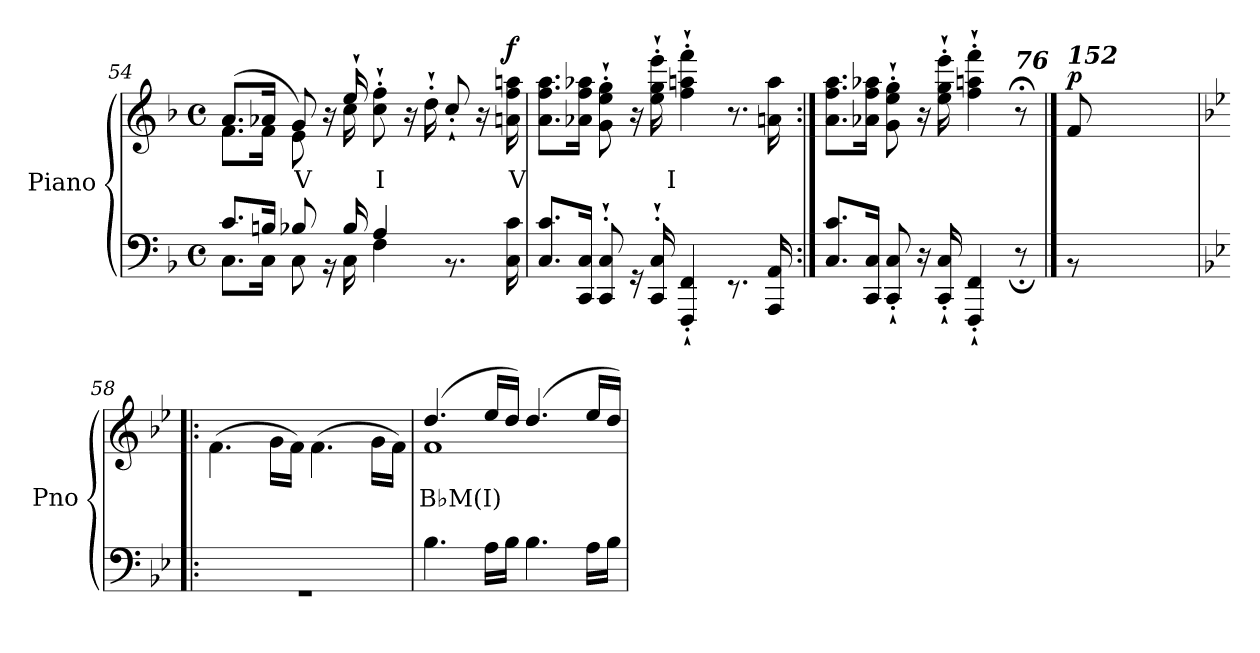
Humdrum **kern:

**kern	**kern	**text	**dynam
*part1	*part1	*part1	*part1
*staff2	*staff1	*staff1	*staff1/2
*I"Piano	*	*	*
*I'Pno	*	*	*
!!LO:LB:g=z
*clefF4	*clefG2	*	*
*k[b-]	*k[b-]	*	*
*M4/4	*M4/4	*	*
*met(c)	*met(c)	*	*
=54	=54	=54	=54
*^	*^	*	*
*	*^	*	*^	*	*
*	*	*^	*	*	*	*	*
1ryy	4.ryy	8.C\L	8.c/L	4.ryy	8.f\L	(>8.a/L	.	.
.	.	16C\Jk	16Bn/Jk	.	16f\Jk	16a-X/Jk	.	.
!	!	!	!	!	!	!	!LO:LY:b	!
.	.	8C\	8B-X/	.	8e\	8g/)	V	.
.	16r	16ryy	16ryy	16r	16ryy	16ryy	.	.
.	16ryy	16C\	16B-/	16ryy	16cc\	16ee`/	.	.
!	!	!	!	!	!	!	!LO:LY:b	!
.	4A/	4F\	2ryy	8ryy	2ryy	8cc\'` 8ff\'`	I	.
.	.	.	.	16r	.	16ryy	.	.
.	.	.	.	16ryy	.	16dd'`\	.	.
.	8.r	4ryy	.	8ryy	.	8cc'`/	.	.
.	.	.	.	16r	.	8ryy	.	.
!	!	!	!	!	!	!	!LO:LY:b	!LO:DY:b
.	16C\ 16c\	.	.	16an\ 16ff\ 16aan\	.	.	V	f
*	*	*v	*v	*	*	*	*	*
*	*	*	*	*v	*v	*	*
=55	=55	=55	=55	=55	=55	=55
1ryy	8.C/ 8.c/L	4ryy	4.ryy	8.a\ 8.ff\ 8.aa\L	.	.
.	16CC/ 16C/Jk	.	.	16a-X\ 16ff\ 16aa-X\Jk	.	.
.	8ryy	8CC/'` 8C/'`	.	8g\'` 8ee\'` 8gg\'`	.	.
.	16r	16ryy	16r	16ryy	.	.
.	16ryy	16CC/'` 16C/'`	16ryy	16ee\'` 16gg\'` 16eee\'`	.	.
!	!	!	!	!	!LO:LY:b	!
.	4FFF/'` 4FF/'`	2ryy	4ff\'` 4aan\'` 4fff\'`	2ryy	I	.
.	8.r	.	8.r	.	.	.
.	16AAA/ 16AA/	.	16an\ 16aa\	.	.	.
=56:|!	=56:|!	=56:|!	=56:|!	=56:|!	=56:|!	=56:|!
2..ryy	8.C/ 8.c/L	4ryy	4.ryy	8.a\ 8.ff\ 8.aa\L	.	.
.	16CC/ 16C/Jk	.	.	16a-X\ 16ff\ 16aa-X\Jk	.	.
.	8ryy	8CC/'` 8C/'`	.	8g\'` 8ee\'` 8gg\'`	.	.
.	16r	16ryy	16r	16ryy	.	.
.	16ryy	16CC/'` 16C/'`	16ryy	16ee\'` 16gg\'` 16eee\'`	.	.
.	4FFF/'` 4FF/'`	4.ryy	4ff\'` 4aan\'` 4fff\'`	4.ryy	.	.
!	!	!	!LO:TX:a:Bi:t=76	!	!	!
.	8r;<	.	8r;<	.	.	.
*	*v	*v	*	*	*	*
*	*	*v	*v	*	*
==57	==57	==57	==57	==57
!	!	!LO:TX:a:Bi:t=152	!	!
!	!	!	!	!LO:DY:b
1ryy	8r	8f/	.	p
.	2..ryy	2..ryy	.	.
!!LO:LB:g=z
=58!|:	=58!|:	=58!|:	=58!|:	=58!|:
*k[b-e-]	*	*k[b-e-]	*	*
1ryy	1r	(<4.f\	.	.
.	.	16g\LL	.	.
.	.	16f\JJ)	.	.
.	.	(<4.f\	.	.
.	.	16g\LL	.	.
.	.	16f\JJ)	.	.
=59	=59	=59	=59	=59
*	*	*^	*	*
!	!	!	!	!LO:LY:b	!
1ryy	4.B-\	(>4.dd/	1f	B♭M(I)	.
.	16A\LL	16ee-/LL	.	.	.
.	16B-\JJ	16dd/JJ)	.	.	.
.	4.B-\	(>4.dd/	.	.	.
.	16A\LL	16ee-/LL	.	.	.
.	16B-\JJ	16dd/JJ)	.	.	.
*v	*v	*	*	*	*
*	*v	*v	*	*
=	=	=	=
*-	*-	*-	*-
